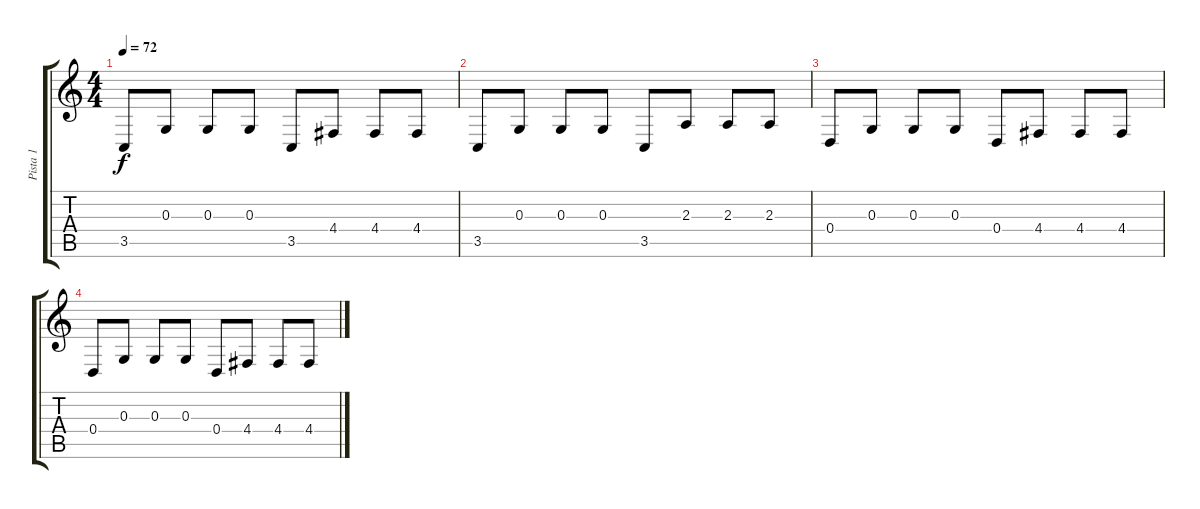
\track ("Pista 1" "Pista 1") {instrument brightacousticpiano}
\staff {score tabs}
\tuning (E4 B3 G3 D3 A2 E2) {hide}
\ts (4 4)
\tempo 72
\clef g2
\ks c
3.5.8{dy f} 0.3.8 0.3.8 0.3.8 3.5.8 4.4.8 4.4.8 4.4.8 |
3.5.8 0.3.8 0.3.8 0.3.8 3.5.8 2.3.8 2.3.8 2.3.8 |
0.4.8 0.3.8 0.3.8 0.3.8 0.4.8 4.4.8 4.4.8 4.4.8 |
0.4.8 0.3.8 0.3.8 0.3.8 0.4.8 4.4.8 4.4.8 4.4.8
